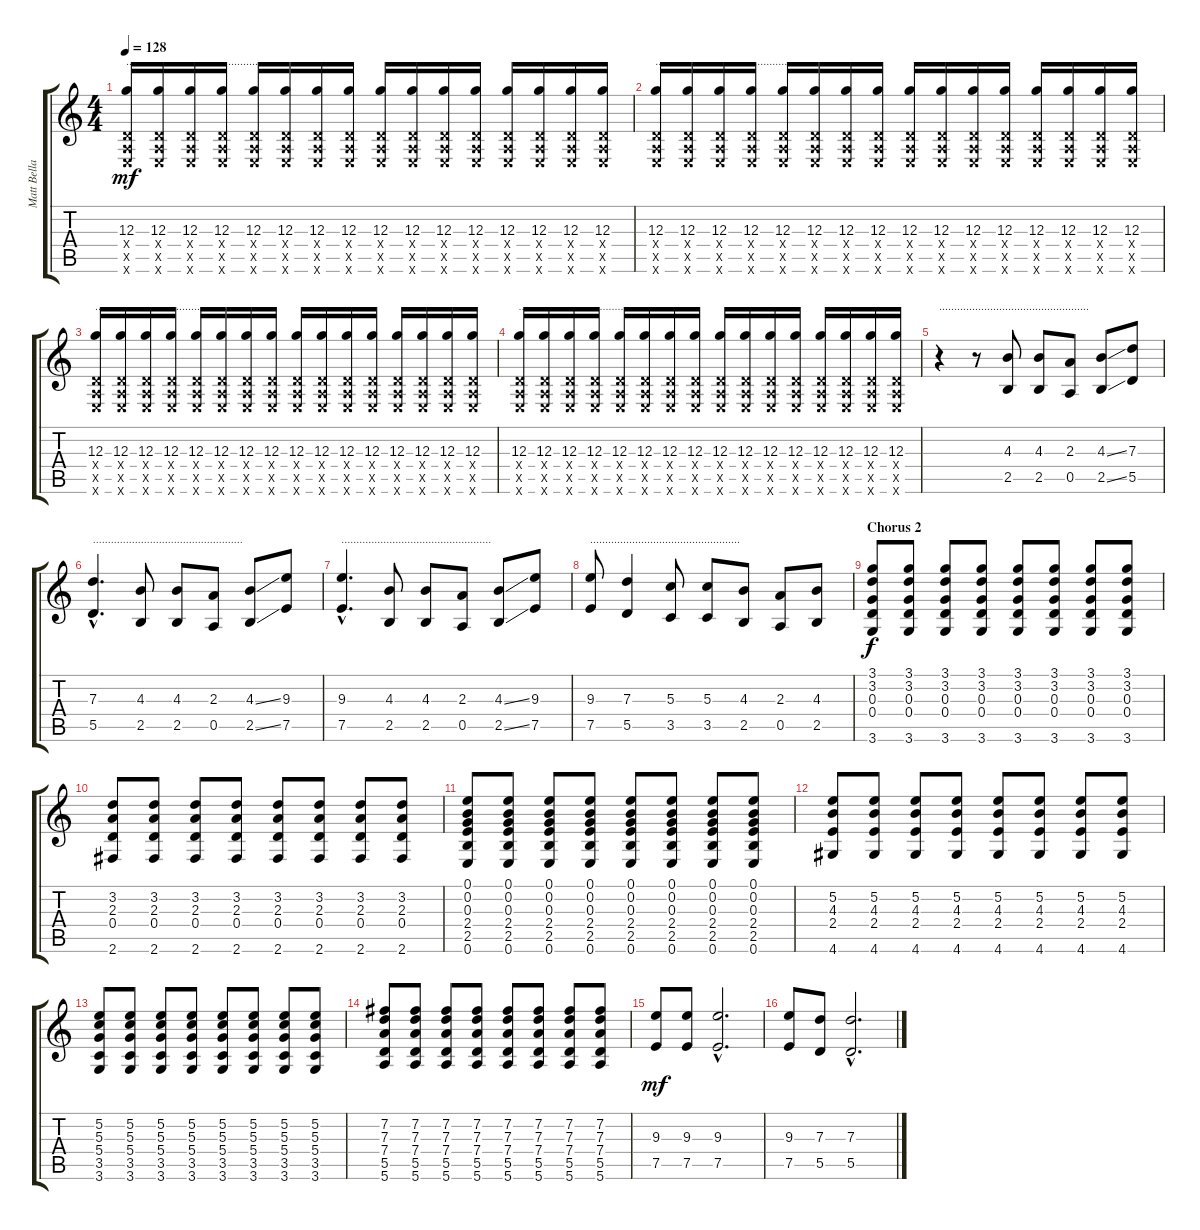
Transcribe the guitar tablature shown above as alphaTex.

\track ("Matt Bellamy" "Matt Bella") {instrument distortionguitar}
\staff {score tabs}
\tuning (E4 B3 G3 D3 A2 E2) {hide}
\ts (4 4)
\tempo 128
\clef g2
\ks c
(12.3 0.4{x} 0.5{x} 0.6{x}).16{txt ".................................................." dy mf} (12.3 0.4{x} 0.5{x} 0.6{x}).16 (12.3 0.4{x} 0.5{x} 0.6{x}).16 (12.3 0.4{x} 0.5{x} 0.6{x}).16 (12.3 0.4{x} 0.5{x} 0.6{x}).16 (12.3 0.4{x} 0.5{x} 0.6{x}).16 (12.3 0.4{x} 0.5{x} 0.6{x}).16 (12.3 0.4{x} 0.5{x} 0.6{x}).16 (12.3 0.4{x} 0.5{x} 0.6{x}).16 (12.3 0.4{x} 0.5{x} 0.6{x}).16 (12.3 0.4{x} 0.5{x} 0.6{x}).16 (12.3 0.4{x} 0.5{x} 0.6{x}).16 (12.3 0.4{x} 0.5{x} 0.6{x}).16 (12.3 0.4{x} 0.5{x} 0.6{x}).16 (12.3 0.4{x} 0.5{x} 0.6{x}).16 (12.3 0.4{x} 0.5{x} 0.6{x}).16 |
(12.3 0.4{x} 0.5{x} 0.6{x}).16{txt ".................................................."} (12.3 0.4{x} 0.5{x} 0.6{x}).16 (12.3 0.4{x} 0.5{x} 0.6{x}).16 (12.3 0.4{x} 0.5{x} 0.6{x}).16 (12.3 0.4{x} 0.5{x} 0.6{x}).16 (12.3 0.4{x} 0.5{x} 0.6{x}).16 (12.3 0.4{x} 0.5{x} 0.6{x}).16 (12.3 0.4{x} 0.5{x} 0.6{x}).16 (12.3 0.4{x} 0.5{x} 0.6{x}).16 (12.3 0.4{x} 0.5{x} 0.6{x}).16 (12.3 0.4{x} 0.5{x} 0.6{x}).16 (12.3 0.4{x} 0.5{x} 0.6{x}).16 (12.3 0.4{x} 0.5{x} 0.6{x}).16 (12.3 0.4{x} 0.5{x} 0.6{x}).16 (12.3 0.4{x} 0.5{x} 0.6{x}).16 (12.3 0.4{x} 0.5{x} 0.6{x}).16 |
(12.3 0.4{x} 0.5{x} 0.6{x}).16{txt ".................................................."} (12.3 0.4{x} 0.5{x} 0.6{x}).16 (12.3 0.4{x} 0.5{x} 0.6{x}).16 (12.3 0.4{x} 0.5{x} 0.6{x}).16 (12.3 0.4{x} 0.5{x} 0.6{x}).16 (12.3 0.4{x} 0.5{x} 0.6{x}).16 (12.3 0.4{x} 0.5{x} 0.6{x}).16 (12.3 0.4{x} 0.5{x} 0.6{x}).16 (12.3 0.4{x} 0.5{x} 0.6{x}).16 (12.3 0.4{x} 0.5{x} 0.6{x}).16 (12.3 0.4{x} 0.5{x} 0.6{x}).16 (12.3 0.4{x} 0.5{x} 0.6{x}).16 (12.3 0.4{x} 0.5{x} 0.6{x}).16 (12.3 0.4{x} 0.5{x} 0.6{x}).16 (12.3 0.4{x} 0.5{x} 0.6{x}).16 (12.3 0.4{x} 0.5{x} 0.6{x}).16 |
(12.3 0.4{x} 0.5{x} 0.6{x}).16{txt ".................................................."} (12.3 0.4{x} 0.5{x} 0.6{x}).16 (12.3 0.4{x} 0.5{x} 0.6{x}).16 (12.3 0.4{x} 0.5{x} 0.6{x}).16 (12.3 0.4{x} 0.5{x} 0.6{x}).16 (12.3 0.4{x} 0.5{x} 0.6{x}).16 (12.3 0.4{x} 0.5{x} 0.6{x}).16 (12.3 0.4{x} 0.5{x} 0.6{x}).16 (12.3 0.4{x} 0.5{x} 0.6{x}).16 (12.3 0.4{x} 0.5{x} 0.6{x}).16 (12.3 0.4{x} 0.5{x} 0.6{x}).16 (12.3 0.4{x} 0.5{x} 0.6{x}).16 (12.3 0.4{x} 0.5{x} 0.6{x}).16 (12.3 0.4{x} 0.5{x} 0.6{x}).16 (12.3 0.4{x} 0.5{x} 0.6{x}).16 (12.3 0.4{x} 0.5{x} 0.6{x}).16 |
r.4{txt ".................................................."} r.8 (4.3 2.5).8 (4.3 2.5).8 (2.3 0.5).8 (4.3{ss} 2.5{ss}).8 (7.3 5.5).8 |
(7.3{hac} 5.5{hac}).4{d txt ".................................................."} (4.3 2.5).8 (4.3 2.5).8 (2.3 0.5).8 (4.3{ss} 2.5{ss}).8 (9.3 7.5).8 |
(9.3{hac} 7.5{hac}).4{d txt ".................................................."} (4.3 2.5).8 (4.3 2.5).8 (2.3 0.5).8 (4.3{ss} 2.5{ss}).8 (9.3 7.5).8 |
(9.3 7.5).8{txt ".................................................."} (7.3 5.5).4 (5.3 3.5).8 (5.3 3.5).8 (4.3 2.5).8 (2.3 0.5).8 (4.3 2.5).8 |
\section ("" "Chorus 2")
(3.1 3.2 0.3 0.4 3.6).8{dy f} (3.1 3.2 0.3 0.4 3.6).8 (3.1 3.2 0.3 0.4 3.6).8 (3.1 3.2 0.3 0.4 3.6).8 (3.1 3.2 0.3 0.4 3.6).8 (3.1 3.2 0.3 0.4 3.6).8 (3.1 3.2 0.3 0.4 3.6).8 (3.1 3.2 0.3 0.4 3.6).8 |
(3.2 2.3 0.4 2.6).8 (3.2 2.3 0.4 2.6).8 (3.2 2.3 0.4 2.6).8 (3.2 2.3 0.4 2.6).8 (3.2 2.3 0.4 2.6).8 (3.2 2.3 0.4 2.6).8 (3.2 2.3 0.4 2.6).8 (3.2 2.3 0.4 2.6).8 |
(0.1 0.2 0.3 2.4 2.5 0.6).8 (0.1 0.2 0.3 2.4 2.5 0.6).8 (0.1 0.2 0.3 2.4 2.5 0.6).8 (0.1 0.2 0.3 2.4 2.5 0.6).8 (0.1 0.2 0.3 2.4 2.5 0.6).8 (0.1 0.2 0.3 2.4 2.5 0.6).8 (0.1 0.2 0.3 2.4 2.5 0.6).8 (0.1 0.2 0.3 2.4 2.5 0.6).8 |
(5.2 4.3 2.4 4.6).8 (5.2 4.3 2.4 4.6).8 (5.2 4.3 2.4 4.6).8 (5.2 4.3 2.4 4.6).8 (5.2 4.3 2.4 4.6).8 (5.2 4.3 2.4 4.6).8 (5.2 4.3 2.4 4.6).8 (5.2 4.3 2.4 4.6).8 |
(5.2 5.3 5.4 3.5 3.6).8 (5.2 5.3 5.4 3.5 3.6).8 (5.2 5.3 5.4 3.5 3.6).8 (5.2 5.3 5.4 3.5 3.6).8 (5.2 5.3 5.4 3.5 3.6).8 (5.2 5.3 5.4 3.5 3.6).8 (5.2 5.3 5.4 3.5 3.6).8 (5.2 5.3 5.4 3.5 3.6).8 |
(7.2 7.3 7.4 5.5 5.6).8 (7.2 7.3 7.4 5.5 5.6).8 (7.2 7.3 7.4 5.5 5.6).8 (7.2 7.3 7.4 5.5 5.6).8 (7.2 7.3 7.4 5.5 5.6).8 (7.2 7.3 7.4 5.5 5.6).8 (7.2 7.3 7.4 5.5 5.6).8 (7.2 7.3 7.4 5.5 5.6).8 |
(9.3 7.5).8{dy mf} (9.3 7.5).8 (9.3{hac} 7.5{hac}).2{d} |
(9.3 7.5).8 (7.3 5.5).8 (7.3{hac} 5.5{hac}).2{d}
